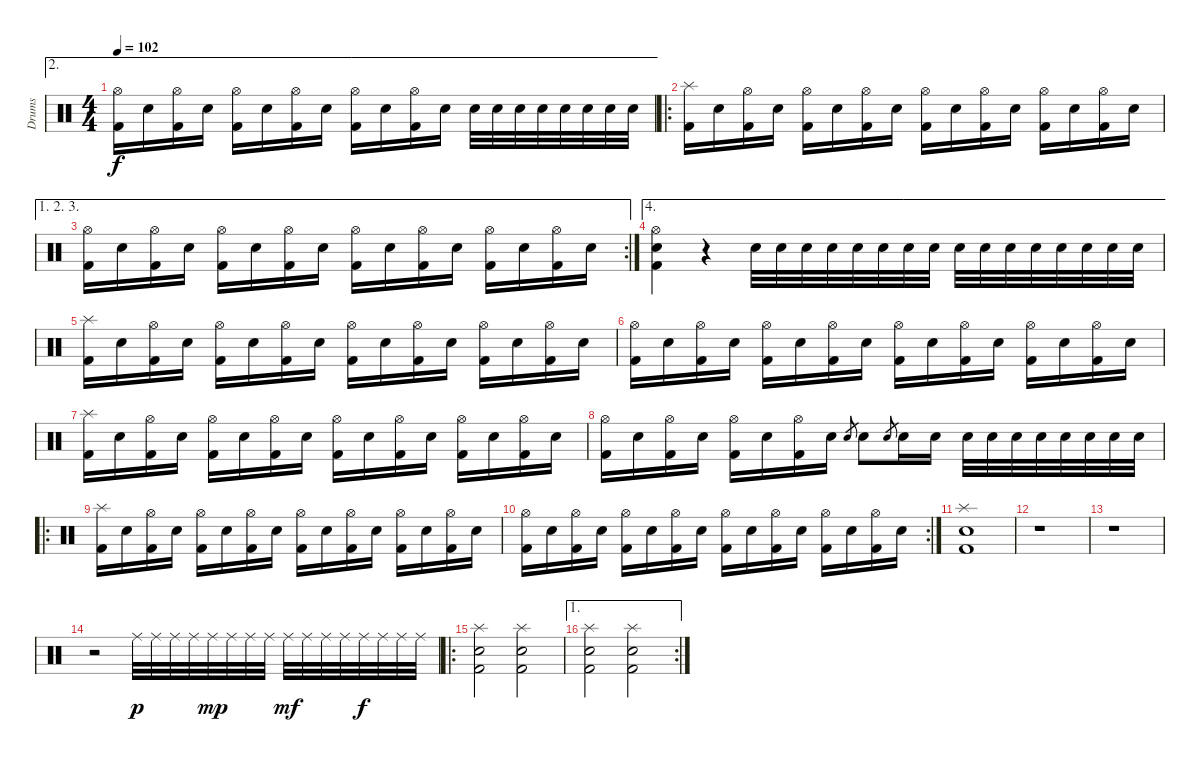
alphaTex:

\track ("Drums" "Drums") {instrument percussion}
\staff {score}
\articulation defaults
\ae 2
\ts (4 4)
\tempo 102
\clef neutral
\ks c
("Hi-Hat (open)" "Kick (hit) 2").16{dy f} "Electric Snare (hit)".16 ("Hi-Hat (open)" "Kick (hit) 2").16 "Electric Snare (hit)".16 ("Hi-Hat (open)" "Kick (hit) 2").16 "Electric Snare (hit)".16 ("Hi-Hat (open)" "Kick (hit) 2").16 "Electric Snare (hit)".16 ("Hi-Hat (open)" "Kick (hit) 2").16 "Electric Snare (hit)".16 ("Hi-Hat (open)" "Kick (hit) 2").16 "Electric Snare (hit)".16 "Electric Snare (hit)".32 "Electric Snare (hit)".32 "Electric Snare (hit)".32 "Electric Snare (hit)".32 "Electric Snare (hit)".32 "Electric Snare (hit)".32 "Electric Snare (hit)".32 "Electric Snare (hit)".32 |
\ro
("Splash (hit)" "Kick (hit) 2").16 "Electric Snare (hit)".16 ("Hi-Hat (open)" "Kick (hit) 2").16 "Electric Snare (hit)".16 ("Hi-Hat (open)" "Kick (hit) 2").16 "Electric Snare (hit)".16 ("Hi-Hat (open)" "Kick (hit) 2").16 "Electric Snare (hit)".16 ("Hi-Hat (open)" "Kick (hit) 2").16 "Electric Snare (hit)".16 ("Hi-Hat (open)" "Kick (hit) 2").16 "Electric Snare (hit)".16 ("Hi-Hat (open)" "Kick (hit) 2").16 "Electric Snare (hit)".16 ("Hi-Hat (open)" "Kick (hit) 2").16 "Electric Snare (hit)".16 |
\ae (1 2 3)
\rc 2
("Hi-Hat (open)" "Kick (hit) 2").16 "Electric Snare (hit)".16 ("Hi-Hat (open)" "Kick (hit) 2").16 "Electric Snare (hit)".16 ("Hi-Hat (open)" "Kick (hit) 2").16 "Electric Snare (hit)".16 ("Hi-Hat (open)" "Kick (hit) 2").16 "Electric Snare (hit)".16 ("Hi-Hat (open)" "Kick (hit) 2").16 "Electric Snare (hit)".16 ("Hi-Hat (open)" "Kick (hit) 2").16 "Electric Snare (hit)".16 ("Hi-Hat (open)" "Kick (hit) 2").16 "Electric Snare (hit)".16 ("Hi-Hat (open)" "Kick (hit) 2").16 "Electric Snare (hit)".16 |
\ae 4
("Hi-Hat (open)" "Electric Snare (hit)" "Kick (hit) 2").4 r.4 "Electric Snare (hit)".32 "Electric Snare (hit)".32 "Electric Snare (hit)".32 "Electric Snare (hit)".32 "Electric Snare (hit)".32 "Electric Snare (hit)".32 "Electric Snare (hit)".32 "Electric Snare (hit)".32 "Electric Snare (hit)".32 "Electric Snare (hit)".32 "Electric Snare (hit)".32 "Electric Snare (hit)".32 "Electric Snare (hit)".32 "Electric Snare (hit)".32 "Electric Snare (hit)".32 "Electric Snare (hit)".32 |
("Splash (hit)" "Kick (hit) 2").16 "Electric Snare (hit)".16 ("Hi-Hat (open)" "Kick (hit) 2").16 "Electric Snare (hit)".16 ("Hi-Hat (open)" "Kick (hit) 2").16 "Electric Snare (hit)".16 ("Hi-Hat (open)" "Kick (hit) 2").16 "Electric Snare (hit)".16 ("Hi-Hat (open)" "Kick (hit) 2").16 "Electric Snare (hit)".16 ("Hi-Hat (open)" "Kick (hit) 2").16 "Electric Snare (hit)".16 ("Hi-Hat (open)" "Kick (hit) 2").16 "Electric Snare (hit)".16 ("Hi-Hat (open)" "Kick (hit) 2").16 "Electric Snare (hit)".16 |
("Hi-Hat (open)" "Kick (hit) 2").16 "Electric Snare (hit)".16 ("Hi-Hat (open)" "Kick (hit) 2").16 "Electric Snare (hit)".16 ("Hi-Hat (open)" "Kick (hit) 2").16 "Electric Snare (hit)".16 ("Hi-Hat (open)" "Kick (hit) 2").16 "Electric Snare (hit)".16 ("Hi-Hat (open)" "Kick (hit) 2").16 "Electric Snare (hit)".16 ("Hi-Hat (open)" "Kick (hit) 2").16 "Electric Snare (hit)".16 ("Hi-Hat (open)" "Kick (hit) 2").16 "Electric Snare (hit)".16 ("Hi-Hat (open)" "Kick (hit) 2").16 "Electric Snare (hit)".16 |
("Splash (hit)" "Kick (hit) 2").16 "Electric Snare (hit)".16 ("Hi-Hat (open)" "Kick (hit) 2").16 "Electric Snare (hit)".16 ("Hi-Hat (open)" "Kick (hit) 2").16 "Electric Snare (hit)".16 ("Hi-Hat (open)" "Kick (hit) 2").16 "Electric Snare (hit)".16 ("Hi-Hat (open)" "Kick (hit) 2").16 "Electric Snare (hit)".16 ("Hi-Hat (open)" "Kick (hit) 2").16 "Electric Snare (hit)".16 ("Hi-Hat (open)" "Kick (hit) 2").16 "Electric Snare (hit)".16 ("Hi-Hat (open)" "Kick (hit) 2").16 "Electric Snare (hit)".16 |
("Hi-Hat (open)" "Kick (hit) 2").16 "Electric Snare (hit)".16 ("Hi-Hat (open)" "Kick (hit) 2").16 "Electric Snare (hit)".16 ("Hi-Hat (open)" "Kick (hit) 2").16 "Electric Snare (hit)".16 ("Hi-Hat (open)" "Kick (hit) 2").16 "Electric Snare (hit)".16 "Electric Snare (hit)".8{gr} "Electric Snare (hit)".8 "Electric Snare (hit)".8{gr} "Electric Snare (hit)".16 "Electric Snare (hit)".16 "Electric Snare (hit)".32 "Electric Snare (hit)".32 "Electric Snare (hit)".32 "Electric Snare (hit)".32 "Electric Snare (hit)".32 "Electric Snare (hit)".32 "Electric Snare (hit)".32 "Electric Snare (hit)".32 |
\ro
("Splash (hit)" "Kick (hit) 2").16 "Electric Snare (hit)".16 ("Hi-Hat (open)" "Kick (hit) 2").16 "Electric Snare (hit)".16 ("Hi-Hat (open)" "Kick (hit) 2").16 "Electric Snare (hit)".16 ("Hi-Hat (open)" "Kick (hit) 2").16 "Electric Snare (hit)".16 ("Hi-Hat (open)" "Kick (hit) 2").16 "Electric Snare (hit)".16 ("Hi-Hat (open)" "Kick (hit) 2").16 "Electric Snare (hit)".16 ("Hi-Hat (open)" "Kick (hit) 2").16 "Electric Snare (hit)".16 ("Hi-Hat (open)" "Kick (hit) 2").16 "Electric Snare (hit)".16 |
\rc 2
("Hi-Hat (open)" "Kick (hit) 2").16 "Electric Snare (hit)".16 ("Hi-Hat (open)" "Kick (hit) 2").16 "Electric Snare (hit)".16 ("Hi-Hat (open)" "Kick (hit) 2").16 "Electric Snare (hit)".16 ("Hi-Hat (open)" "Kick (hit) 2").16 "Electric Snare (hit)".16 ("Hi-Hat (open)" "Kick (hit) 2").16 "Electric Snare (hit)".16 ("Hi-Hat (open)" "Kick (hit) 2").16 "Electric Snare (hit)".16 ("Hi-Hat (open)" "Kick (hit) 2").16 "Electric Snare (hit)".16 ("Hi-Hat (open)" "Kick (hit) 2").16 "Electric Snare (hit)".16 |
("Splash (hit)" "Electric Snare (hit)" "Kick (hit) 2").1 |
r.1 |
r.1 |
r.2 "Ride (middle)".32{dy p} "Ride (middle)".32 "Ride (middle)".32 "Ride (middle)".32 "Ride (middle)".32{dy mp} "Ride (middle)".32 "Ride (middle)".32 "Ride (middle)".32 "Ride (middle)".32{dy mf} "Ride (middle)".32 "Ride (middle)".32 "Ride (middle)".32 "Ride (middle)".32{dy f} "Ride (middle)".32 "Ride (middle)".32 "Ride (middle)".32 |
\ro
("Splash (hit)" "Electric Snare (hit)" "Kick (hit) 2").2 ("Splash (hit)" "Electric Snare (hit)" "Kick (hit) 2").2 |
\ae 1
\rc 2
("Splash (hit)" "Electric Snare (hit)" "Kick (hit) 2").2 ("Splash (hit)" "Electric Snare (hit)" "Kick (hit) 2").2
